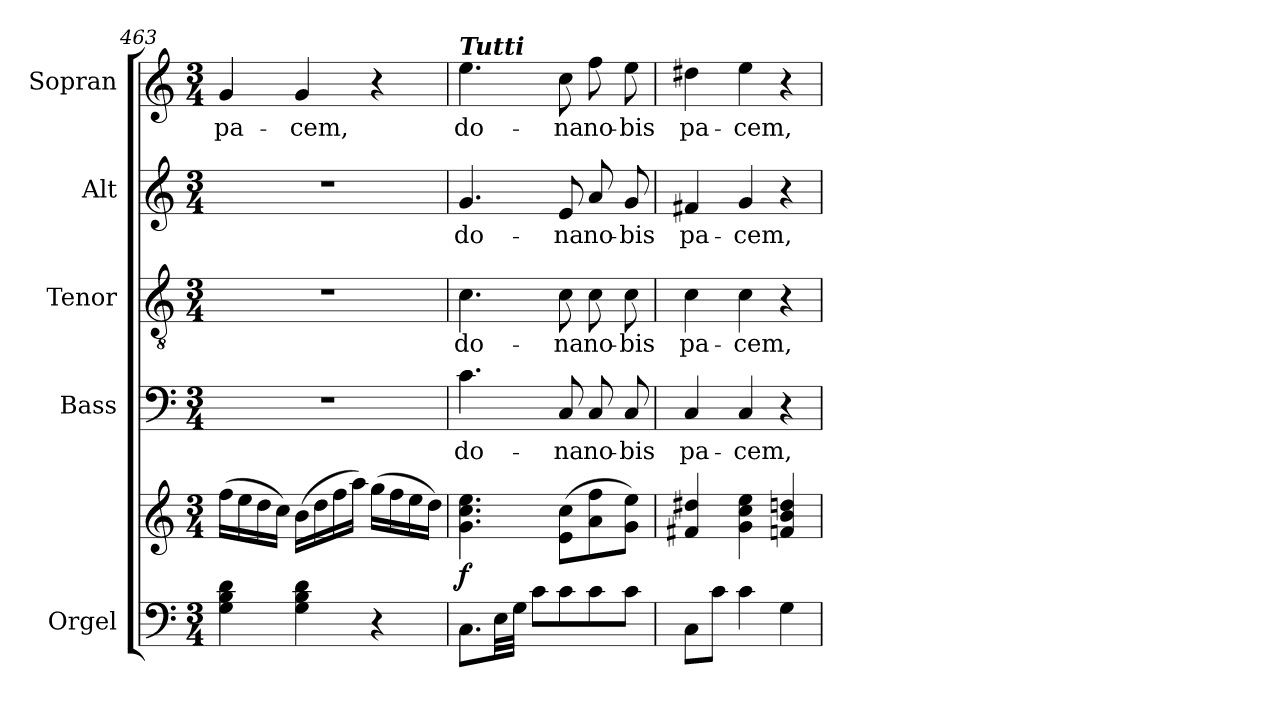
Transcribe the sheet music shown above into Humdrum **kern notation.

**kern	**kern	**dynam	**kern	**text	**kern	**text	**kern	**text	**kern	**text
*part5	*part5	*part5	*part4	*part4	*part3	*part3	*part2	*part2	*part1	*part1
*staff6	*staff5	*staff5/6	*staff4	*staff4	*staff3	*staff3	*staff2	*staff2	*staff1	*staff1
*I"Orgel	*	*	*I"Bass	*	*I"Tenor	*	*I"Alt	*	*I"Sopran	*
*I'Org.	*	*	*I'B.	*	*I'T.	*	*I'A.	*	*I'S.	*
!!LO:PB:g=z
*clefF4	*clefG2	*	*clefF4	*	*clefGv2	*	*clefG2	*	*clefG2	*
*k[]	*k[]	*	*k[]	*	*k[]	*	*k[]	*	*k[]	*
*C:	*C:	*	*C:	*	*C:	*	*C:	*	*C:	*
*M3/4	*M3/4	*	*M3/4	*	*M3/4	*	*M3/4	*	*M3/4	*
=463	=463	=463	=463	=463	=463	=463	=463	=463	=463	=463
!	!	!	!	!	!	!	!	!	!	!LO:LY:b
4G\ 4B\ 4d\	(>16ff\LL	.	2.r	.	2.r	.	2.r	.	4g/	pa-
.	16ee\	.	.	.	.	.	.	.	.	.
.	16dd\	.	.	.	.	.	.	.	.	.
.	16cc\JJ)	.	.	.	.	.	.	.	.	.
!	!	!	!	!	!	!	!	!	!	!LO:LY:b
4G\ 4B\ 4d\	(>16b\LL	.	.	.	.	.	.	.	4g/	-cem,
.	16dd\	.	.	.	.	.	.	.	.	.
.	16ff\	.	.	.	.	.	.	.	.	.
.	16aa\JJ)	.	.	.	.	.	.	.	.	.
4r	(>16gg\LL	.	.	.	.	.	.	.	4r	.
.	16ff\	.	.	.	.	.	.	.	.	.
.	16ee\	.	.	.	.	.	.	.	.	.
.	16dd\JJ)	.	.	.	.	.	.	.	.	.
=464	=464	=464	=464	=464	=464	=464	=464	=464	=464	=464
!	!	!	!	!	!	!	!	!	!LO:TX:a:Bi:t=Tutti	!
!	!	!LO:DY:b	!	!LO:LY:b	!	!LO:LY:b	!	!LO:LY:b	!	!LO:LY:b
8.C\L	4.g\ 4.cc\ 4.ee\	f	4.c\	do-	4.c\	do-	4.g/	do-	4.ee\	do-
32E\LL	.	.	.	.	.	.	.	.	.	.
32G\JJJ	.	.	.	.	.	.	.	.	.	.
8c\L	.	.	.	.	.	.	.	.	.	.
!	!	!	!	!LO:LY:b	!	!LO:LY:b	!	!LO:LY:b	!	!LO:LY:b
8c\	(>8e\ 8cc\L	.	8C/	-na	8c\	-na	8e/	-na	8cc\	-na
!	!	!	!	!LO:LY:b	!	!LO:LY:b	!	!LO:LY:b	!	!LO:LY:b
8c\	8a\ 8ff\	.	8C/	no-	8c\	no-	8a/	no-	8ff\	no-
!	!	!	!	!LO:LY:b	!	!LO:LY:b	!	!LO:LY:b	!	!LO:LY:b
8c\J	8g\ 8ee\J)	.	8C/	-bis	8c\	-bis	8g/	-bis	8ee\	-bis
=465	=465	=465	=465	=465	=465	=465	=465	=465	=465	=465
!	!	!	!	!LO:LY:b	!	!LO:LY:b	!	!LO:LY:b	!	!LO:LY:b
8C\L	4f#X/ 4dd#X/	.	4C/	pa-	4c\	pa-	4f#X/	pa-	4dd#X\	pa-
8c\J	.	.	.	.	.	.	.	.	.	.
!	!	!	!	!LO:LY:b	!	!LO:LY:b	!	!LO:LY:b	!	!LO:LY:b
4c\	4g\ 4cc\ 4ee\	.	4C/	-cem,	4c\	-cem,	4g/	-cem,	4ee\	-cem,
4G\	4fn/ 4b/ 4ddn/	.	4r	.	4r	.	4r	.	4r	.
=	=	=	=	=	=	=	=	=	=	=
*-	*-	*-	*-	*-	*-	*-	*-	*-	*-	*-
